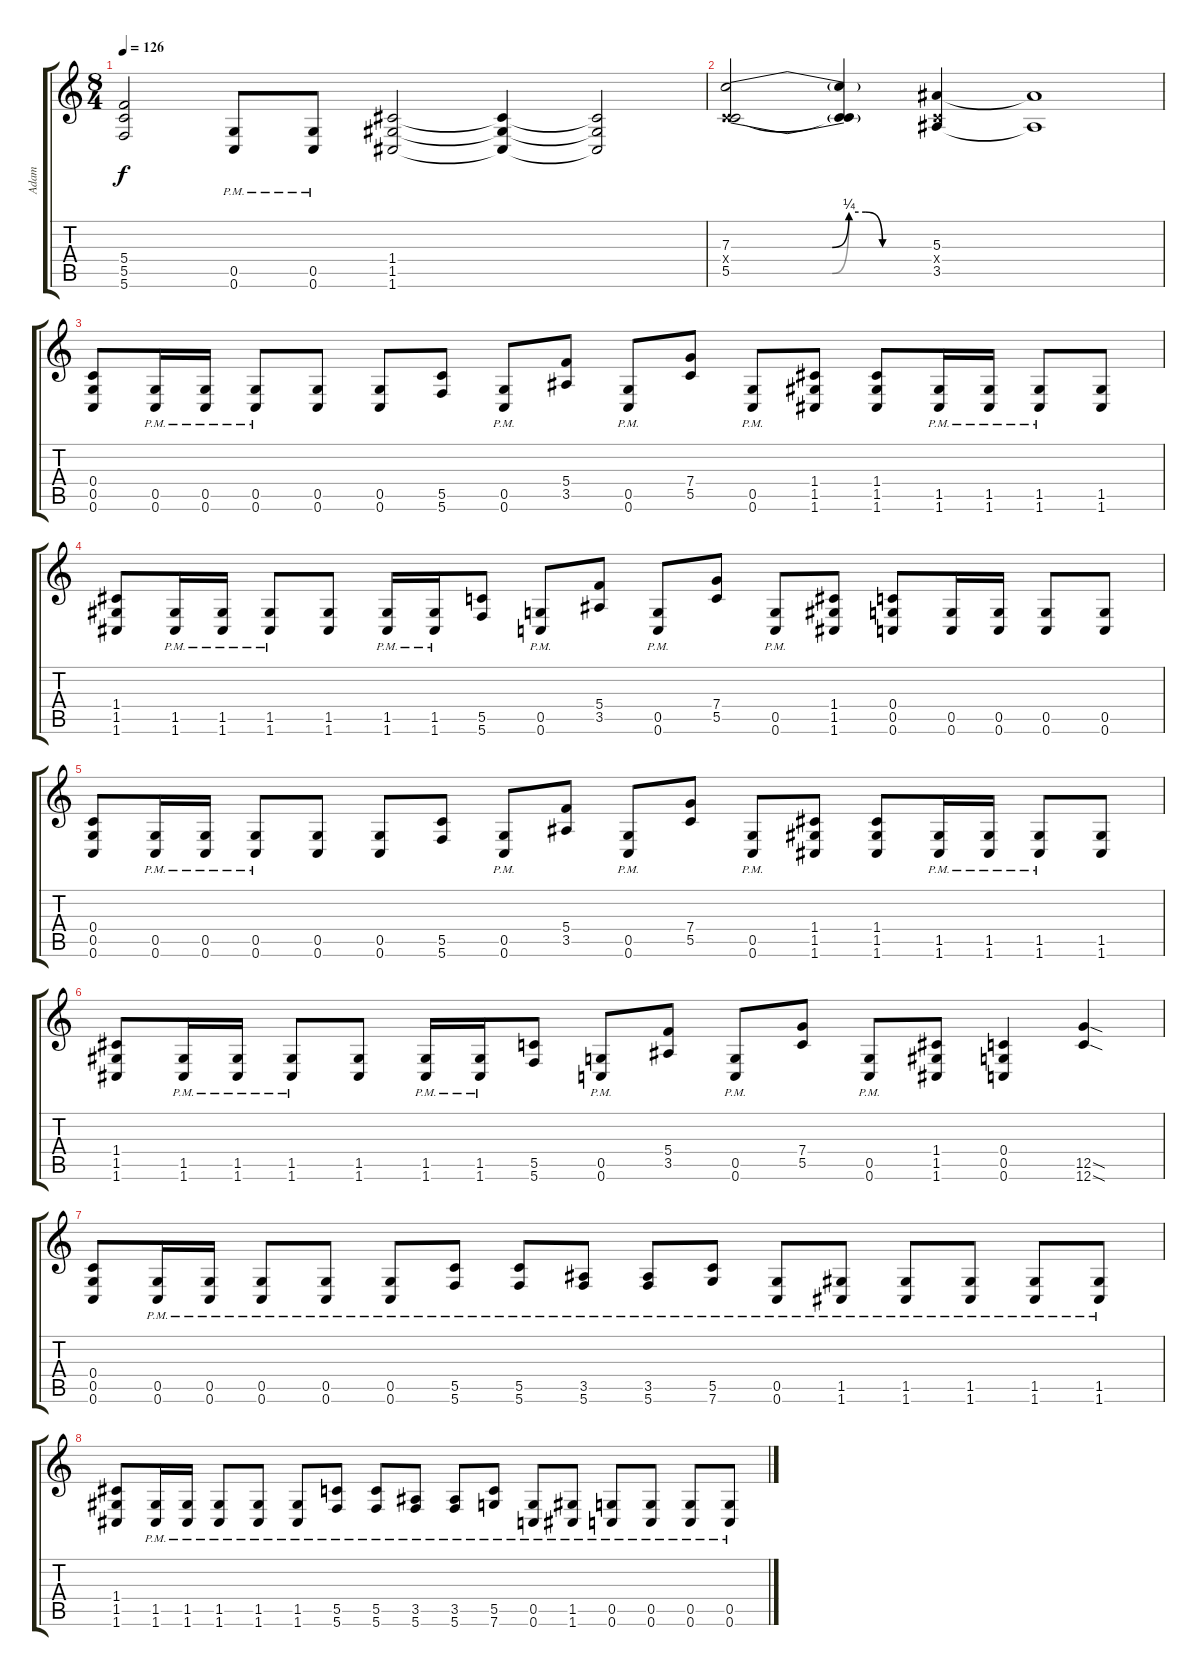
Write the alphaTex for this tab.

\track ("Adam" "Adam") {instrument distortionguitar}
\staff {score tabs}
\tuning (D4 A3 F3 C3 G2 C2) {hide}
\ts (8 4)
\tempo 126
\clef g2
\ks c
(5.4 5.5 5.6).2{dy f} (0.5{pm} 0.6).8 (0.5{pm} 0.6).8 (1.4 1.5 1.6).2 (1.4{t} 1.5{t} 1.6{t}).4 (1.4{t} 1.5{t} 1.6{t}).2 |
(7.3{be (custom 0 0 15 0 30 0 35 1 40 1 45 0 60 0)} 0.4{x} 5.5{be (custom 0 0 30 0 35 1 40 1 45 0 55 0 60 0)}).2 (7.3{t} 0.4{t} 5.5{t}).4 (5.3 0.4{x} 3.5).4 (5.3{t} 3.5{t}).1 |
(0.4 0.5 0.6).8{instrument distortionguitar} (0.5{pm} 0.6).16 (0.5{pm} 0.6).16 (0.5{pm} 0.6).8 (0.5 0.6).8 (0.5 0.6).8 (5.5 5.6).8 (0.5{pm} 0.6).8 (5.4 3.5).8 (0.5{pm} 0.6).8 (7.4 5.5).8 (0.5{pm} 0.6).8 (1.4 1.5 1.6).8 (1.4 1.5 1.6).8 (1.5{pm} 1.6).16 (1.5{pm} 1.6).16 (1.5{pm} 1.6).8 (1.5 1.6).8 |
(1.4 1.5 1.6).8{instrument distortionguitar} (1.5{pm} 1.6).16 (1.5{pm} 1.6).16 (1.5{pm} 1.6).8 (1.5 1.6).8 (1.5{pm} 1.6).16 (1.5{pm} 1.6).16 (5.5 5.6).8 (0.5{pm} 0.6).8 (5.4 3.5).8 (0.5{pm} 0.6).8 (7.4 5.5).8 (0.5{pm} 0.6).8 (1.4 1.5 1.6).8 (0.4 0.5 0.6).8 (0.5 0.6).16 (0.5 0.6).16 (0.5 0.6).8 (0.5 0.6).8 |
(0.4 0.5 0.6).8{instrument distortionguitar} (0.5{pm} 0.6).16 (0.5{pm} 0.6).16 (0.5{pm} 0.6).8 (0.5 0.6).8 (0.5 0.6).8 (5.5 5.6).8 (0.5{pm} 0.6).8 (5.4 3.5).8 (0.5{pm} 0.6).8 (7.4 5.5).8 (0.5{pm} 0.6).8 (1.4 1.5 1.6).8 (1.4 1.5 1.6).8 (1.5{pm} 1.6).16 (1.5{pm} 1.6).16 (1.5{pm} 1.6).8 (1.5 1.6).8 |
(1.4 1.5 1.6).8{instrument distortionguitar} (1.5{pm} 1.6).16 (1.5{pm} 1.6).16 (1.5{pm} 1.6).8 (1.5 1.6).8 (1.5{pm} 1.6).16 (1.5{pm} 1.6).16 (5.5 5.6).8 (0.5{pm} 0.6).8 (5.4 3.5).8 (0.5{pm} 0.6).8 (7.4 5.5).8 (0.5{pm} 0.6).8 (1.4 1.5 1.6).8 (0.4 0.5 0.6).4 (12.5{sod} 12.6{sod}).4 |
(0.4 0.5 0.6).8{instrument distortionguitar} (0.5{pm} 0.6{pm}).16 (0.5{pm} 0.6{pm}).16 (0.5{pm} 0.6{pm}).8 (0.5{pm} 0.6{pm}).8 (0.5{pm} 0.6{pm}).8 (5.5{pm} 5.6{pm}).8 (5.5{pm} 5.6{pm}).8 (3.5{pm} 5.6{pm}).8 (3.5{pm} 5.6{pm}).8 (5.5{pm} 7.6{pm}).8 (0.5{pm} 0.6{pm}).8 (1.5{pm} 1.6{pm}).8 (1.5{pm} 1.6{pm}).8 (1.5{pm} 1.6{pm}).8 (1.5{pm} 1.6{pm}).8 (1.5{pm} 1.6{pm}).8 |
(1.4 1.5 1.6).8{instrument distortionguitar} (1.5{pm} 1.6{pm}).16 (1.5{pm} 1.6{pm}).16 (1.5{pm} 1.6{pm}).8 (1.5{pm} 1.6{pm}).8 (1.5{pm} 1.6{pm}).8 (5.5{pm} 5.6{pm}).8 (5.5{pm} 5.6{pm}).8 (3.5{pm} 5.6{pm}).8 (3.5{pm} 5.6{pm}).8 (5.5{pm} 7.6{pm}).8 (0.5{pm} 0.6{pm}).8 (1.5{pm} 1.6{pm}).8 (0.5{pm} 0.6{pm}).8 (0.5{pm} 0.6{pm}).8 (0.5{pm} 0.6{pm}).8 (0.5{pm} 0.6{pm}).8
